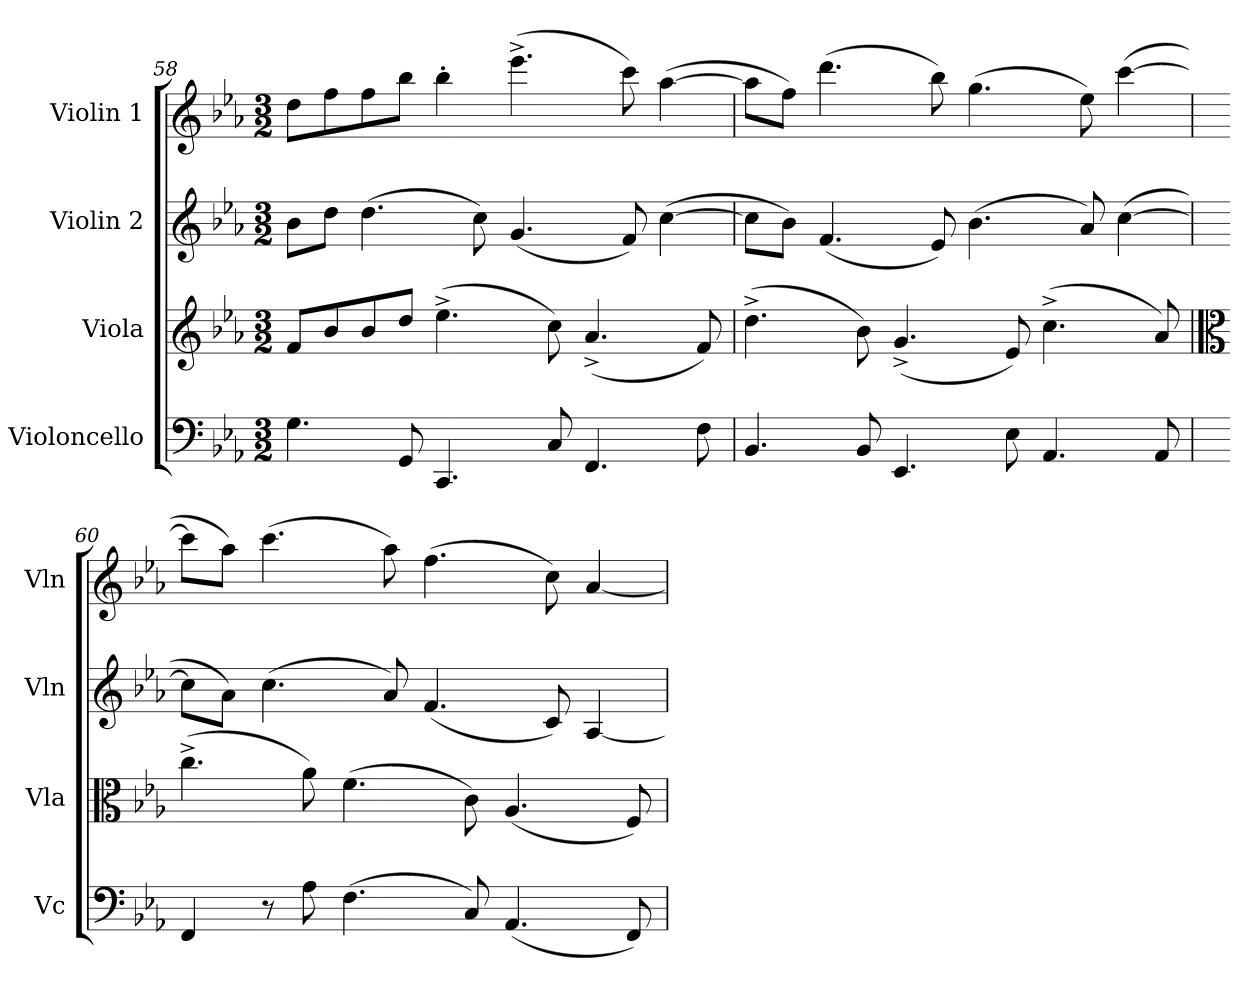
**kern	**kern	**kern	**kern
*part4	*part3	*part2	*part1
*staff4	*staff3	*staff2	*staff1
*I"Violoncello	*I"Viola	*I"Violin 2	*I"Violin 1
*I'Vc	*I'Vla	*I'Vln	*I'Vln
*clefF4	*clefG2	*clefG2	*clefG2
*k[b-e-a-]	*k[b-e-a-]	*k[b-e-a-]	*k[b-e-a-]
*M3/2	*M3/2	*M3/2	*M3/2
=58	=58	=58	=58
4.G\	8f/L	8b-\L	8dd\L
.	8b-/	8dd\J	8ff\
.	8b-/	(4.dd\	8ff\
8GG/	8dd/J	.	8bb-\J
4.CC/	(4.ee-^\	.	4bb-'\
.	.	8cc\)	.
.	.	(4.g/	(4.eee-^\
8C/	8cc\)	.	.
4.FF/	(4.a-^/	.	.
.	.	8f/)	8ccc\)
.	.	([4cc\	([4aa-\
8F\	8f/)	.	.
=59	=59	=59	=59
4.BB-/	(4.dd^\	8cc\L]	8aa-\L]
.	.	8b-\J)	8ff\J)
.	.	(4.f/	(4.ddd\
8BB-/	8b-\)	.	.
4.EE-/	(4.g^/	.	.
.	.	8e-/)	8bb-\)
.	.	(4.b-\	(4.gg\
8E-\	8e-/)	.	.
4.AA-/	(4.cc^\	.	.
.	.	8a-/)	8ee-\)
.	.	([4cc\	([4ccc\
8AA-/	8a-/)	.	.
=60	=60	=60	=60
*	*clefC3	*	*
4FF/	(4.cc^\	8cc\L]	8ccc\L]
.	.	8a-\J)	8aa-\J)
8r	.	(4.cc\	(4.ccc\
8A-\	8a-\)	.	.
(4.F\	(4.f\	.	.
.	.	8a-/)	8aa-\)
.	.	(4.f/	(4.ff\
8C/)	8c\)	.	.
(4.AA-/	(4.A-/	.	.
.	.	8c/)	8cc\)
.	.	[4A-/	[4a-/
8FF/)	8F/)	.	.
=	=	=	=
*-	*-	*-	*-
